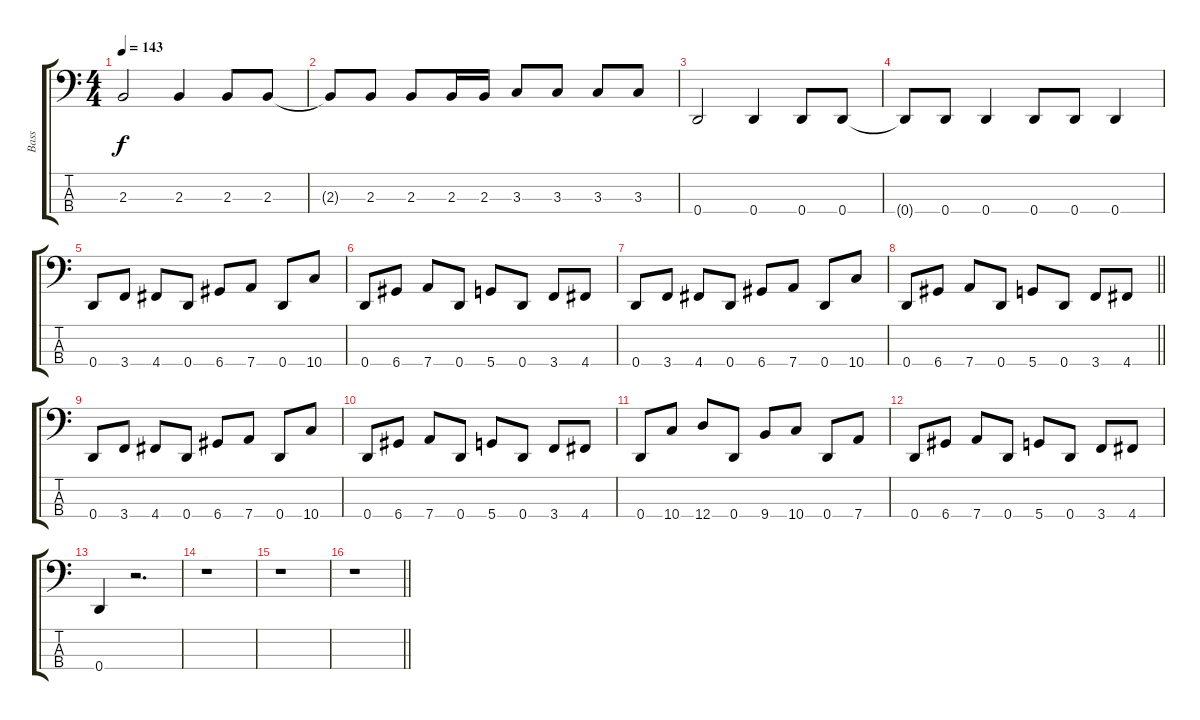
\track ("Bass" "Bass") {instrument electricbasspick}
\staff {score tabs}
\tuning (G2 D2 A1 D1) {hide}
\ts (4 4)
\tempo 143
\clef f4
\ks c
2.3.2{dy f} 2.3.4 2.3.8 2.3.8 |
2.3{t}.8 2.3.8 2.3.8 2.3.16 2.3.16 3.3.8 3.3.8 3.3.8 3.3.8 |
0.4.2 0.4.4 0.4.8 0.4.8 |
0.4{t}.8 0.4.8 0.4.4 0.4.8 0.4.8 0.4.4 |
0.4.8 3.4.8 4.4.8 0.4.8 6.4.8 7.4.8 0.4.8 10.4.8 |
0.4.8 6.4.8 7.4.8 0.4.8 5.4.8 0.4.8 3.4.8 4.4.8 |
0.4.8 3.4.8 4.4.8 0.4.8 6.4.8 7.4.8 0.4.8 10.4.8 |
\barLineRight lightlight
0.4.8 6.4.8 7.4.8 0.4.8 5.4.8 0.4.8 3.4.8 4.4.8 |
0.4.8 3.4.8 4.4.8 0.4.8 6.4.8 7.4.8 0.4.8 10.4.8 |
0.4.8 6.4.8 7.4.8 0.4.8 5.4.8 0.4.8 3.4.8 4.4.8 |
0.4.8 10.4.8 12.4.8 0.4.8 9.4.8 10.4.8 0.4.8 7.4.8 |
0.4.8 6.4.8 7.4.8 0.4.8 5.4.8 0.4.8 3.4.8 4.4.8 |
0.4.4 r.2{d} |
r.1 |
r.1 |
\barLineRight lightlight
r.1
